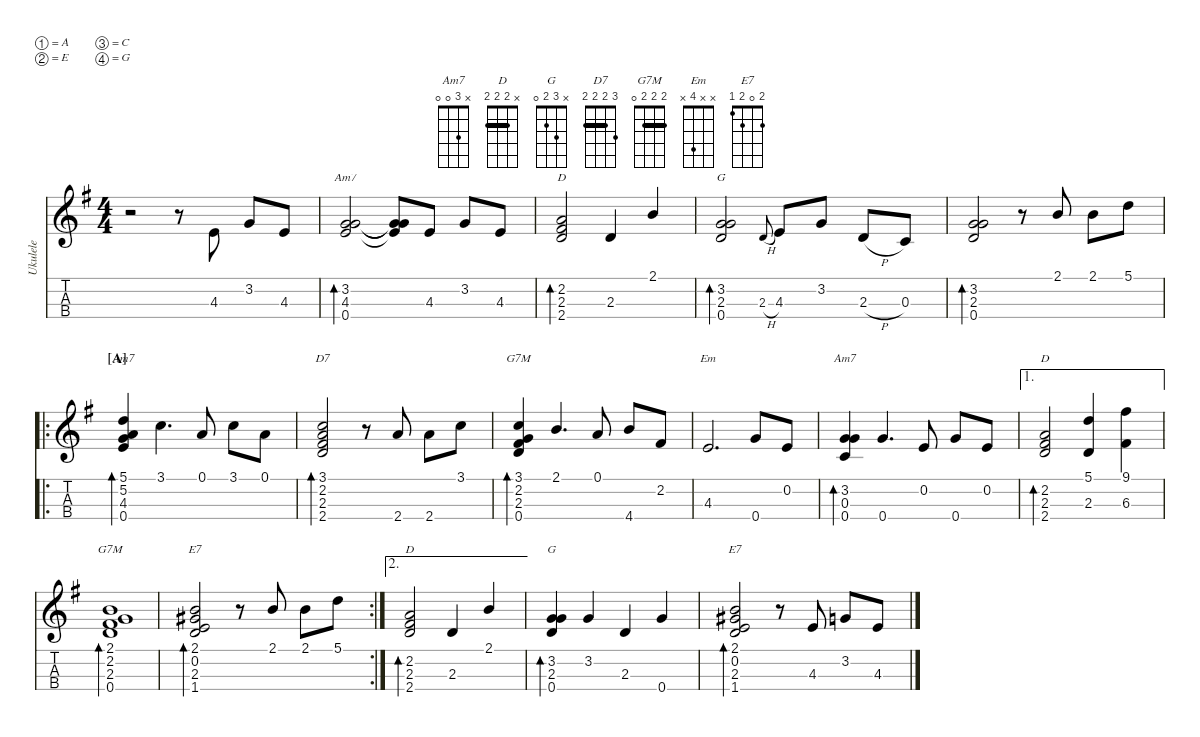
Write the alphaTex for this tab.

\defaultSystemsLayout 4
\hideDynamics
\bracketExtendMode nobrackets
\otherSystemsTrackNameOrientation horizontal
\defaultBarNumberDisplay Hide
\track ("Ukulele" "Ukulele") {defaultSystemsLayout 4 instrument acousticguitarnylon}
\staff {score tabs}
\tuning (A4 E4 C4 G4)
\displaytranspose 0
\chord ("Am7" x 3 4 0)
\chord ("D" x 2 2 2) {barre (2 2)}
\chord ("G" x 3 2 0)
\chord ("Am7" 5 5 4 0) {barre 5}
\chord ("D7" 3 2 2 2) {barre (2 2)}
\chord ("G7M" 3 2 2 0) {barre 2}
\chord ("Em" x x 4 x)
\chord ("Am7" x 3 0 0)
\chord ("G7M" 2 2 2 0) {barre (2 2)}
\chord ("E7" 2 0 2 1)
\ts (4 4)
\tempo (80 hide)
\clef g2
\ks g
r.2{dy mf instrument acousticguitarnylon beam Down} r.8{beam Down} 4.3{acc forcenatural}.8{beam Up} 3.2{acc forcenatural}.8{beam Up} 4.3{acc forcenatural}.8{beam Up} |
(0.4{acc forcenatural} 4.3{acc forcenatural} 3.2{acc forcenatural}).2{bd 41 ch "Am7" beam Up} (4.3{t acc forcenatural} 0.4{t acc forcenatural} 3.2{t acc forcenatural}).8{beam Up} 4.3{acc forcenatural}.8{beam Up} 3.2{acc forcenatural}.8{beam Up} 4.3{acc forcenatural}.8{beam Up} |
(2.3{acc forcenatural} 2.2{acc #} 2.4{acc forcenatural}).2{bd 40 ch "D" beam Up} 2.3{acc forcenatural}.4{beam Up} 2.1{acc forcenatural}.4{beam Up} |
(0.4{acc forcenatural} 3.2{acc forcenatural} 2.3{acc forcenatural}).2{bd 39 ch "G" beam Up} 2.3{h acc forcenatural}.8{gr onbeat beam Up} 4.3{acc forcenatural}.8{beam Up} 3.2{acc forcenatural}.8{beam Up} 2.3{h acc forcenatural}.8{beam Up} 0.3{acc forcenatural}.8{beam Up} |
(2.3{acc forcenatural} 0.4{acc forcenatural} 3.2{acc forcenatural}).2{bd 38 beam Up} r.8{beam Up} 2.1{acc forcenatural}.8{beam Up} 2.1{acc forcenatural}.8{beam Down} 5.1{acc forcenatural}.8{beam Down} |
\ro
\section ("A" "")
(5.1{acc forcenatural} 5.2{acc forcenatural} 4.3{acc forcenatural} 0.4{acc forcenatural}).4{bd 37 ch "Am7" beam Up} 3.1{acc forcenatural}.4{d beam Down} 0.1{acc forcenatural}.8{beam Up} 3.1{acc forcenatural}.8{beam Down} 0.1{acc forcenatural}.8{beam Down} |
(3.1{acc forcenatural} 2.2{acc #} 2.3{acc forcenatural} 2.4{acc forcenatural}).2{bd 36 ch "D7" beam Up} r.8{beam Up} 2.4{acc forcenatural}.8{beam Up} 2.4{acc forcenatural}.8{beam Down} 3.1{acc forcenatural}.8{beam Down} |
(3.1{acc forcenatural} 2.2{acc #} 2.3{acc forcenatural} 0.4{acc forcenatural}).4{bd 35 ch "G7M" beam Up} 2.1{acc forcenatural}.4{d beam Up} 0.1{acc forcenatural}.8{beam Up} 4.4{acc forcenatural}.8{beam Up} 2.2{acc #}.8{beam Up} |
4.3{acc forcenatural}.2{d ch "Em" beam Up} 0.4{acc forcenatural}.8{beam Up} 0.2{acc forcenatural}.8{beam Up} |
(0.4{acc forcenatural} 3.2{acc forcenatural} 0.3{acc forcenatural}).4{bd 34 ch "Am7" beam Up} 0.4{acc forcenatural}.4{d beam Up} 0.2{acc forcenatural}.8{beam Up} 0.4{acc forcenatural}.8{beam Up} 0.2{acc forcenatural}.8{beam Up} |
\ae 1
(2.3{acc forcenatural} 2.2{acc #} 2.4{acc forcenatural}).2{bd 33 ch "D" beam Up} (2.3{acc forcenatural} 5.1{acc forcenatural}).4{beam Up} (6.3{acc #} 9.1{acc #}).4{beam Down} |
(2.1{acc forcenatural} 2.2{acc #} 2.3{acc forcenatural} 0.4{acc forcenatural}).1{bd 32 ch "G7M" beam Up} |
\rc 2
(1.4{acc #} 2.3{acc forcenatural} 0.2{acc forcenatural} 2.1{acc forcenatural}).2{bd 31 ch "E7" beam Up} r.8{beam Up} 2.1{acc forcenatural}.8{beam Up} 2.1{acc forcenatural}.8{beam Down} 5.1{acc forcenatural}.8{beam Down} |
\ae 2
(2.2{acc #} 2.3{acc forcenatural} 2.4{acc forcenatural}).2{bd 30 ch "D" beam Up} 2.3{acc forcenatural}.4{beam Up} 2.1{acc forcenatural}.4{beam Up} |
(0.4{acc forcenatural} 3.2{acc forcenatural} 2.3{acc forcenatural}).4{bd 30 ch "G" beam Up} 3.2{acc forcenatural}.4{beam Up} 2.3{acc forcenatural}.4{beam Up} 0.4{acc forcenatural}.4{beam Up} |
(1.4{acc #} 2.3{acc forcenatural} 0.2{acc forcenatural} 2.1{acc forcenatural}).2{bd 30 ch "E7" beam Up} r.8{beam Up} 4.3{acc forcenatural}.8{beam Up} 3.2{acc forcenatural}.8{beam Up} 4.3{acc forcenatural}.8{beam Up}
